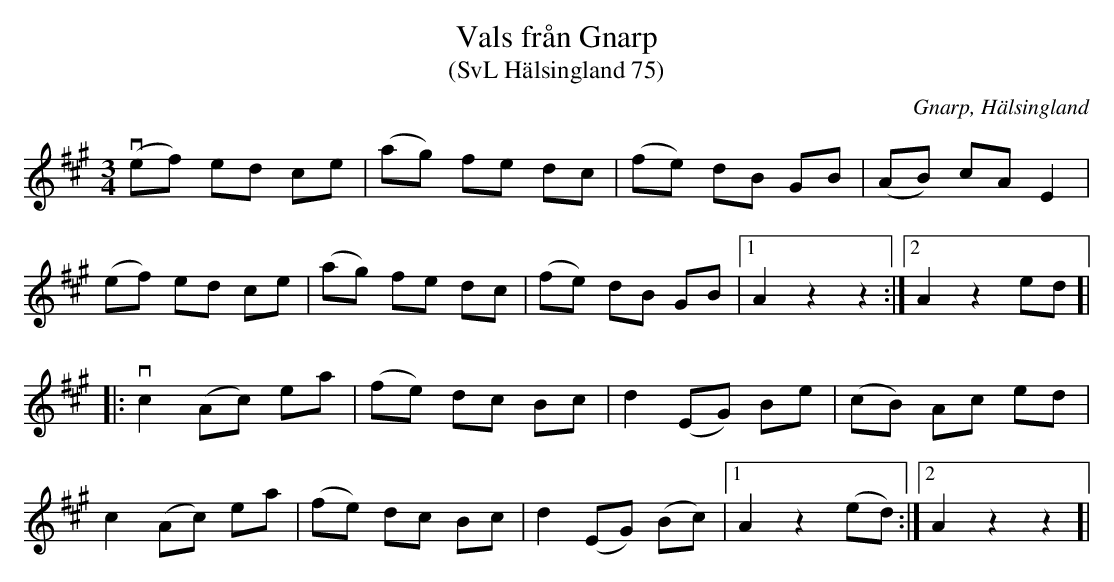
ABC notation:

X:1
T:Vals från Gnarp
T:(SvL Hälsingland 75)
O:Gnarp, Hälsingland
M:3/4
L:1/8
K:A
v(ef) ed ce|(ag) fe dc|(fe) dB GB|(AB) cA E2|
(ef) ed ce|(ag) fe dc|(fe) dB GB|1A2 z2z2:|2A2 z2 ed]|
|:vc2 (Ac) ea|(fe) dc Bc|d2 (EG) Be|(cB) Ac ed|
c2 (Ac) ea|(fe) dc Bc|d2 (EG) (Bc)|1A2 z2 (ed):|2A2 z2z2]|
